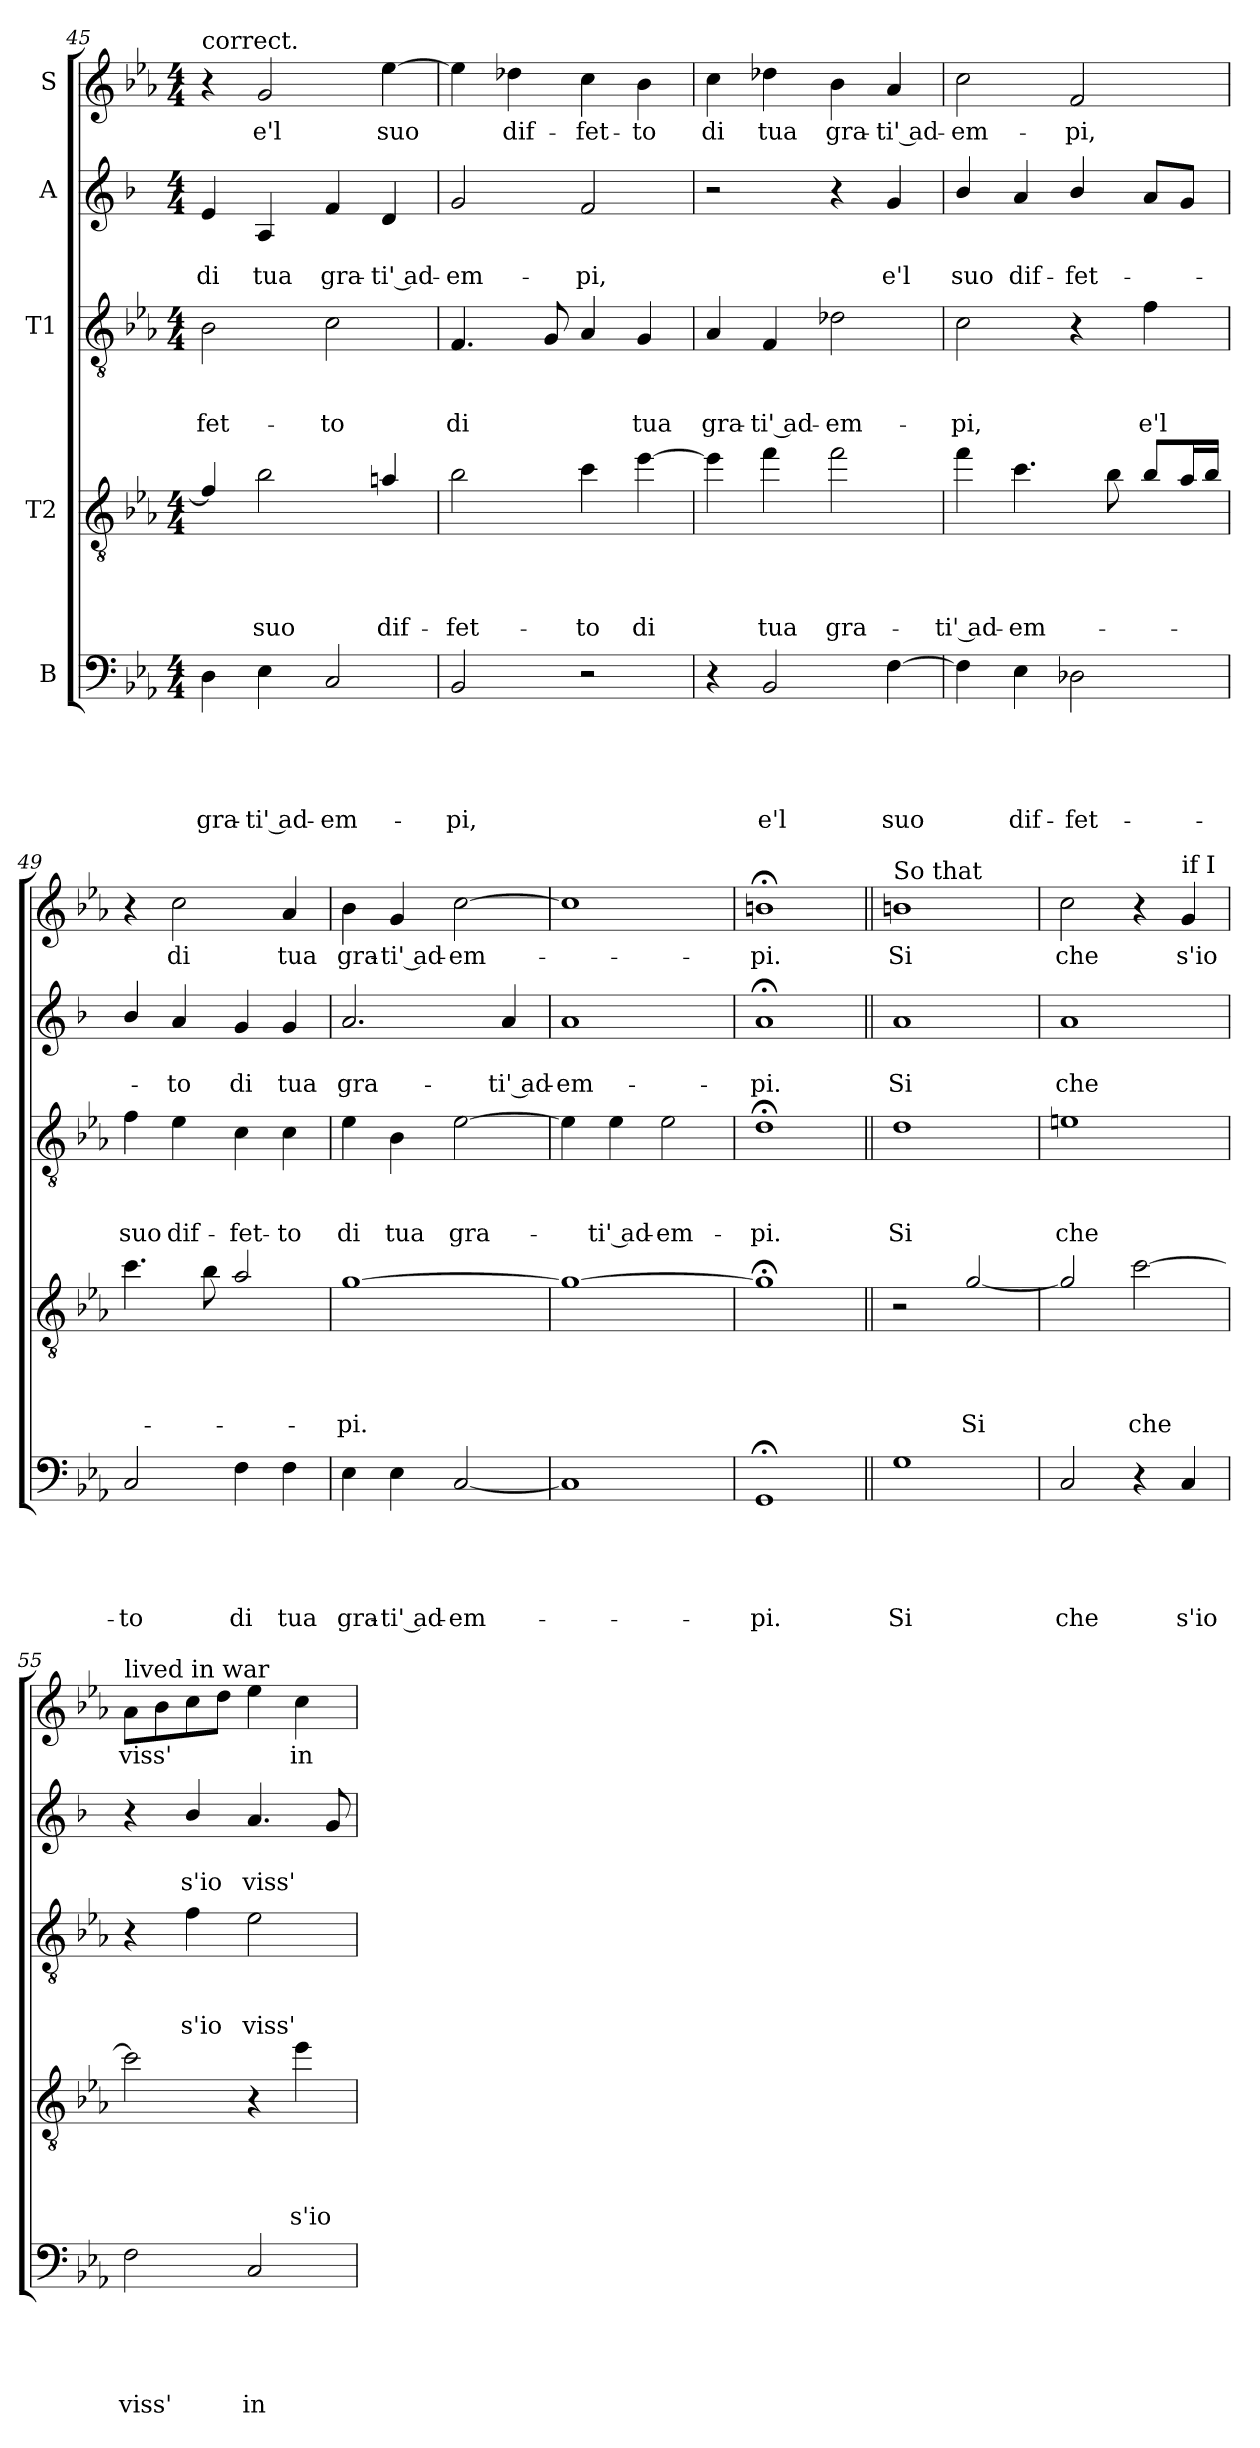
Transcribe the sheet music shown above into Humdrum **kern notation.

**kern	**text	**text	**text	**text	**text	**kern	**text	**text	**text	**text	**kern	**text	**text	**text	**kern	**text	**text	**kern	**text
*part5	*part5	*part5	*part5	*part5	*part5	*part4	*part4	*part4	*part4	*part4	*part3	*part3	*part3	*part3	*part2	*part2	*part2	*part1	*part1
*staff5	*staff5	*staff5	*staff5	*staff5	*staff5	*staff4	*staff4	*staff4	*staff4	*staff4	*staff3	*staff3	*staff3	*staff3	*staff2	*staff2	*staff2	*staff1	*staff1
*I"B	*	*	*	*	*	*I"T2	*	*	*	*	*I"T1	*	*	*	*I"A	*	*	*I"S	*
*clefF4	*	*	*	*	*	*clefGv2	*	*	*	*	*clefGv2	*	*	*	*clefG2	*	*	*clefG2	*
*	*	*	*	*	*	*ITrd8c14	*	*	*	*	*	*	*	*	*ITrd1c2	*	*	*	*
*k[b-e-a-]	*	*	*	*	*	*k[b-e-a-]	*	*	*	*	*k[b-e-a-]	*	*	*	*k[b-e-a-]	*	*	*k[b-e-a-]	*
*E-:	*	*	*	*	*	*E-:	*	*	*	*	*E-:	*	*	*	*E-:	*	*	*E-:	*
*M4/4	*	*	*	*	*	*M4/4	*	*	*	*	*M4/4	*	*	*	*M4/4	*	*	*M4/4	*
=45	=45	=45	=45	=45	=45	=45	=45	=45	=45	=45	=45	=45	=45	=45	=45	=45	=45	=45	=45
!	!	!	!	!	!	!	!	!	!	!	!	!	!	!	!	!	!	!LO:TX:a:t=correct.	!
!	!	!	!	!	!LO:LY:b	!	!	!	!	!	!	!	!	!LO:LY:b	!	!	!LO:LY:b	!	!
4D\	.	.	.	.	gra-	4F/]	.	.	.	.	2B-\	.	.	-fet-	4d/	.	di	4r	.
!	!	!	!	!	!LO:LY:b	!	!	!	!	!LO:LY:b	!	!	!	!	!	!	!LO:LY:b	!	!LO:LY:b
4E-\	.	.	.	.	-ti' ad-	2B-\	.	.	.	suo	.	.	.	.	4G/	.	tua	2g/	e'l
!	!	!	!	!	!LO:LY:b	!	!	!	!	!	!	!	!	!LO:LY:b	!	!	!LO:LY:b	!	!
2C/	.	.	.	.	-em-	.	.	.	.	.	2c\	.	.	-to	4e-/	.	gra-	.	.
!	!	!	!	!	!	!	!	!	!	!LO:LY:b	!	!	!	!	!	!	!LO:LY:b	!	!LO:LY:b
.	.	.	.	.	.	4Ani/	.	.	.	dif-	.	.	.	.	4c/	.	-ti' ad-	[4ee-\	suo
!!LO:PB:g=z
=46	=46	=46	=46	=46	=46	=46	=46	=46	=46	=46	=46	=46	=46	=46	=46	=46	=46	=46	=46
!	!	!	!	!	!LO:LY:b	!	!	!	!	!LO:LY:b	!	!	!	!LO:LY:b	!	!	!LO:LY:b	!	!
2BB-/	.	.	.	.	-pi,	2B-\	.	.	.	-fet-	4.F/	.	.	di	2f/	.	-em-	4ee-\]	.
!	!	!	!	!	!	!	!	!	!	!	!	!	!	!	!	!	!	!	!LO:LY:b
.	.	.	.	.	.	.	.	.	.	.	.	.	.	.	.	.	.	4dd-X\	dif-
.	.	.	.	.	.	.	.	.	.	.	8G/	.	.	.	.	.	.	.	.
!	!	!	!	!	!	!	!	!	!	!LO:LY:b	!	!	!	!	!	!	!LO:LY:b	!	!LO:LY:b
2r	.	.	.	.	.	4c\	.	.	.	-to	4A-/	.	.	.	2e-/	.	-pi,	4cc\	-fet-
!	!	!	!	!	!	!	!	!	!	!LO:LY:b	!	!	!	!LO:LY:b	!	!	!	!	!LO:LY:b
.	.	.	.	.	.	[4e-\	.	.	.	di	4G/	.	.	tua	.	.	.	4b-\	-to
=47	=47	=47	=47	=47	=47	=47	=47	=47	=47	=47	=47	=47	=47	=47	=47	=47	=47	=47	=47
!	!	!	!	!	!	!	!	!	!	!	!	!	!	!LO:LY:b	!	!	!	!	!LO:LY:b
4r	.	.	.	.	.	4e-\]	.	.	.	.	4A-/	.	.	gra-	2r	.	.	4cc\	di
!	!	!	!	!	!LO:LY:b	!	!	!	!	!LO:LY:b	!	!	!	!LO:LY:b	!	!	!	!	!LO:LY:b
2BB-/	.	.	.	.	e'l	4f\	.	.	.	tua	4F/	.	.	-ti' ad-	.	.	.	4dd-i\	tua
!	!	!	!	!	!	!	!	!	!	!LO:LY:b	!	!	!	!LO:LY:b	!	!	!	!	!LO:LY:b
.	.	.	.	.	.	2f\	.	.	.	gra-	2d-X\	.	.	-em-	4r	.	.	4b-\	gra-
!	!	!	!	!	!LO:LY:b	!	!	!	!	!	!	!	!	!	!	!	!LO:LY:b	!	!LO:LY:b
[4F\	.	.	.	.	suo	.	.	.	.	.	.	.	.	.	4f/	.	e'l	4a-/	-ti' ad-
=48	=48	=48	=48	=48	=48	=48	=48	=48	=48	=48	=48	=48	=48	=48	=48	=48	=48	=48	=48
!	!	!	!	!	!	!	!	!	!	!LO:LY:b	!	!	!	!LO:LY:b	!	!	!LO:LY:b	!	!LO:LY:b
4F\]	.	.	.	.	.	4f\	.	.	.	-ti' ad-	2c\	.	.	-pi,	4a-/	.	suo	2cc\	-em-
!	!	!	!	!	!LO:LY:b	!	!	!	!	!LO:LY:b	!	!	!	!	!	!	!LO:LY:b	!	!
4E-\	.	.	.	.	dif-	4.c\	.	.	.	-em-	.	.	.	.	4g/	.	dif-	.	.
!	!	!	!	!	!LO:LY:b	!	!	!	!	!	!	!	!	!	!	!	!LO:LY:b	!	!LO:LY:b
2D-X\	.	.	.	.	-fet-	.	.	.	.	.	4r	.	.	.	4a-/	.	-fet-	2f/	-pi,
.	.	.	.	.	.	8B-\	.	.	.	.	.	.	.	.	.	.	.	.	.
!	!	!	!	!	!	!	!	!	!	!	!	!	!	!LO:LY:b	!	!	!	!	!
.	.	.	.	.	.	8B-/L	.	.	.	.	4f\	.	.	e'l	8g/L	.	.	.	.
.	.	.	.	.	.	16A-/L	.	.	.	.	.	.	.	.	8f/J	.	.	.	.
.	.	.	.	.	.	16B-/JJ	.	.	.	.	.	.	.	.	.	.	.	.	.
=49	=49	=49	=49	=49	=49	=49	=49	=49	=49	=49	=49	=49	=49	=49	=49	=49	=49	=49	=49
!	!	!	!	!	!LO:LY:b	!	!	!	!	!	!	!	!	!LO:LY:b	!	!	!	!	!
2C/	.	.	.	.	-to	4.c\	.	.	.	.	4f\	.	.	suo	4a-/	.	.	4r	.
!	!	!	!	!	!	!	!	!	!	!	!	!	!	!LO:LY:b	!	!	!LO:LY:b	!	!LO:LY:b
.	.	.	.	.	.	.	.	.	.	.	4e-\	.	.	dif-	4g/	.	-to	2cc\	di
.	.	.	.	.	.	8B-\	.	.	.	.	.	.	.	.	.	.	.	.	.
!	!	!	!	!	!LO:LY:b	!	!	!	!	!	!	!	!	!LO:LY:b	!	!	!LO:LY:b	!	!
4F\	.	.	.	.	di	2A-/	.	.	.	.	4c\	.	.	-fet-	4f/	.	di	.	.
!	!	!	!	!	!LO:LY:b	!	!	!	!	!	!	!	!	!LO:LY:b	!	!	!LO:LY:b	!	!LO:LY:b
4F\	.	.	.	.	tua	.	.	.	.	.	4c\	.	.	-to	4f/	.	tua	4a-/	tua
=50	=50	=50	=50	=50	=50	=50	=50	=50	=50	=50	=50	=50	=50	=50	=50	=50	=50	=50	=50
!	!	!	!	!	!LO:LY:b	!	!	!	!	!LO:LY:b	!	!	!	!LO:LY:b	!	!	!LO:LY:b	!	!LO:LY:b
4E-\	.	.	.	.	gra-	[1G	.	.	.	-pi.	4e-\	.	.	di	2.g/	.	gra-	4b-\	gra-
!	!	!	!	!	!LO:LY:b	!	!	!	!	!	!	!	!	!LO:LY:b	!	!	!	!	!LO:LY:b
4E-\	.	.	.	.	-ti' ad-	.	.	.	.	.	4B-\	.	.	tua	.	.	.	4g/	-ti' ad-
!	!	!	!	!	!LO:LY:b	!	!	!	!	!	!	!	!	!LO:LY:b	!	!	!	!	!LO:LY:b
[2C/	.	.	.	.	-em-	.	.	.	.	.	[2e-\	.	.	gra-	.	.	.	[2cc\	-em-
!	!	!	!	!	!	!	!	!	!	!	!	!	!	!	!	!	!LO:LY:b	!	!
.	.	.	.	.	.	.	.	.	.	.	.	.	.	.	4g/	.	-ti' ad-	.	.
!!LO:LB:g=z
=51	=51	=51	=51	=51	=51	=51	=51	=51	=51	=51	=51	=51	=51	=51	=51	=51	=51	=51	=51
!	!	!	!	!	!	!	!	!	!	!	!	!	!	!	!	!	!LO:LY:b	!	!
1C]	.	.	.	.	.	1G_	.	.	.	.	4e-\]	.	.	.	1g	.	-em-	1cc]	.
!	!	!	!	!	!	!	!	!	!	!	!	!	!	!LO:LY:b	!	!	!	!	!
.	.	.	.	.	.	.	.	.	.	.	4e-\	.	.	-ti' ad-	.	.	.	.	.
!	!	!	!	!	!	!	!	!	!	!	!	!	!	!LO:LY:b	!	!	!	!	!
.	.	.	.	.	.	.	.	.	.	.	2e-\	.	.	-em-	.	.	.	.	.
=52	=52	=52	=52	=52	=52	=52	=52	=52	=52	=52	=52	=52	=52	=52	=52	=52	=52	=52	=52
!	!	!	!	!	!LO:LY:b	!	!	!	!	!	!	!	!	!LO:LY:b	!	!	!LO:LY:b	!	!LO:LY:b
1GG;	.	.	.	.	-pi.	1G;]	.	.	.	.	1d;<	.	.	-pi.	1g;	.	-pi.	1bn;<	-pi.
=53||	=53||	=53||	=53||	=53||	=53||	=53||	=53||	=53||	=53||	=53||	=53||	=53||	=53||	=53||	=53||	=53||	=53||	=53||	=53||
!	!	!	!	!	!	!	!	!	!	!	!	!	!	!	!	!	!	!LO:TX:a:t=So that	!
!	!	!	!	!	!LO:LY:b	!	!	!	!	!	!	!	!	!LO:LY:b	!	!	!LO:LY:b	!	!LO:LY:b
1G	.	.	.	.	Si	2r	.	.	.	.	1d	.	.	Si	1g	.	Si	1bn	Si
!	!	!	!	!	!	!	!	!	!	!LO:LY:b	!	!	!	!	!	!	!	!	!
.	.	.	.	.	.	[2G/	.	.	.	Si	.	.	.	.	.	.	.	.	.
=54	=54	=54	=54	=54	=54	=54	=54	=54	=54	=54	=54	=54	=54	=54	=54	=54	=54	=54	=54
!	!	!	!	!	!LO:LY:b	!	!	!	!	!	!	!	!	!LO:LY:b	!	!	!LO:LY:b	!	!LO:LY:b
2C/	.	.	.	.	che	2G/]	.	.	.	.	1en	.	.	che	1g	.	che	2cc\	che
!	!	!	!	!	!	!	!	!	!	!LO:LY:b	!	!	!	!	!	!	!	!	!
4r	.	.	.	.	.	[2c\	.	.	.	che	.	.	.	.	.	.	.	4r	.
!	!	!	!	!	!	!	!	!	!	!	!	!	!	!	!	!	!	!LO:TX:a:t=if I	!
!	!	!	!	!	!LO:LY:b	!	!	!	!	!	!	!	!	!	!	!	!	!	!LO:LY:b
4C/	.	.	.	.	s'io	.	.	.	.	.	.	.	.	.	.	.	.	4g/	s'io
=55	=55	=55	=55	=55	=55	=55	=55	=55	=55	=55	=55	=55	=55	=55	=55	=55	=55	=55	=55
!	!	!	!	!	!	!	!	!	!	!	!	!	!	!	!	!	!	!LO:TX:a:t=lived in war	!
!	!	!	!	!	!LO:LY:b	!	!	!	!	!	!	!	!	!	!	!	!	!	!LO:LY:b
2F\	.	.	.	.	viss'	2c\]	.	.	.	.	4r	.	.	.	4r	.	.	8a-\L	viss'
.	.	.	.	.	.	.	.	.	.	.	.	.	.	.	.	.	.	8b-\	.
!	!	!	!	!	!	!	!	!	!	!	!	!	!	!LO:LY:b	!	!	!LO:LY:b	!	!
.	.	.	.	.	.	.	.	.	.	.	4f\	.	.	s'io	4a-/	.	s'io	8cc\	.
.	.	.	.	.	.	.	.	.	.	.	.	.	.	.	.	.	.	8dd\J	.
!	!	!	!	!	!LO:LY:b	!	!	!	!	!	!	!	!	!LO:LY:b	!	!	!LO:LY:b	!	!
2C/	.	.	.	.	in	4r	.	.	.	.	2e-i\	.	.	viss'	4.g/	.	viss'	4ee-\	.
!	!	!	!	!	!	!	!	!	!	!LO:LY:b	!	!	!	!	!	!	!	!	!LO:LY:b
.	.	.	.	.	.	4e-\	.	.	.	s'io	.	.	.	.	.	.	.	4cc\	in
.	.	.	.	.	.	.	.	.	.	.	.	.	.	.	8f/	.	.	.	.
=	=	=	=	=	=	=	=	=	=	=	=	=	=	=	=	=	=	=	=
*-	*-	*-	*-	*-	*-	*-	*-	*-	*-	*-	*-	*-	*-	*-	*-	*-	*-	*-	*-
